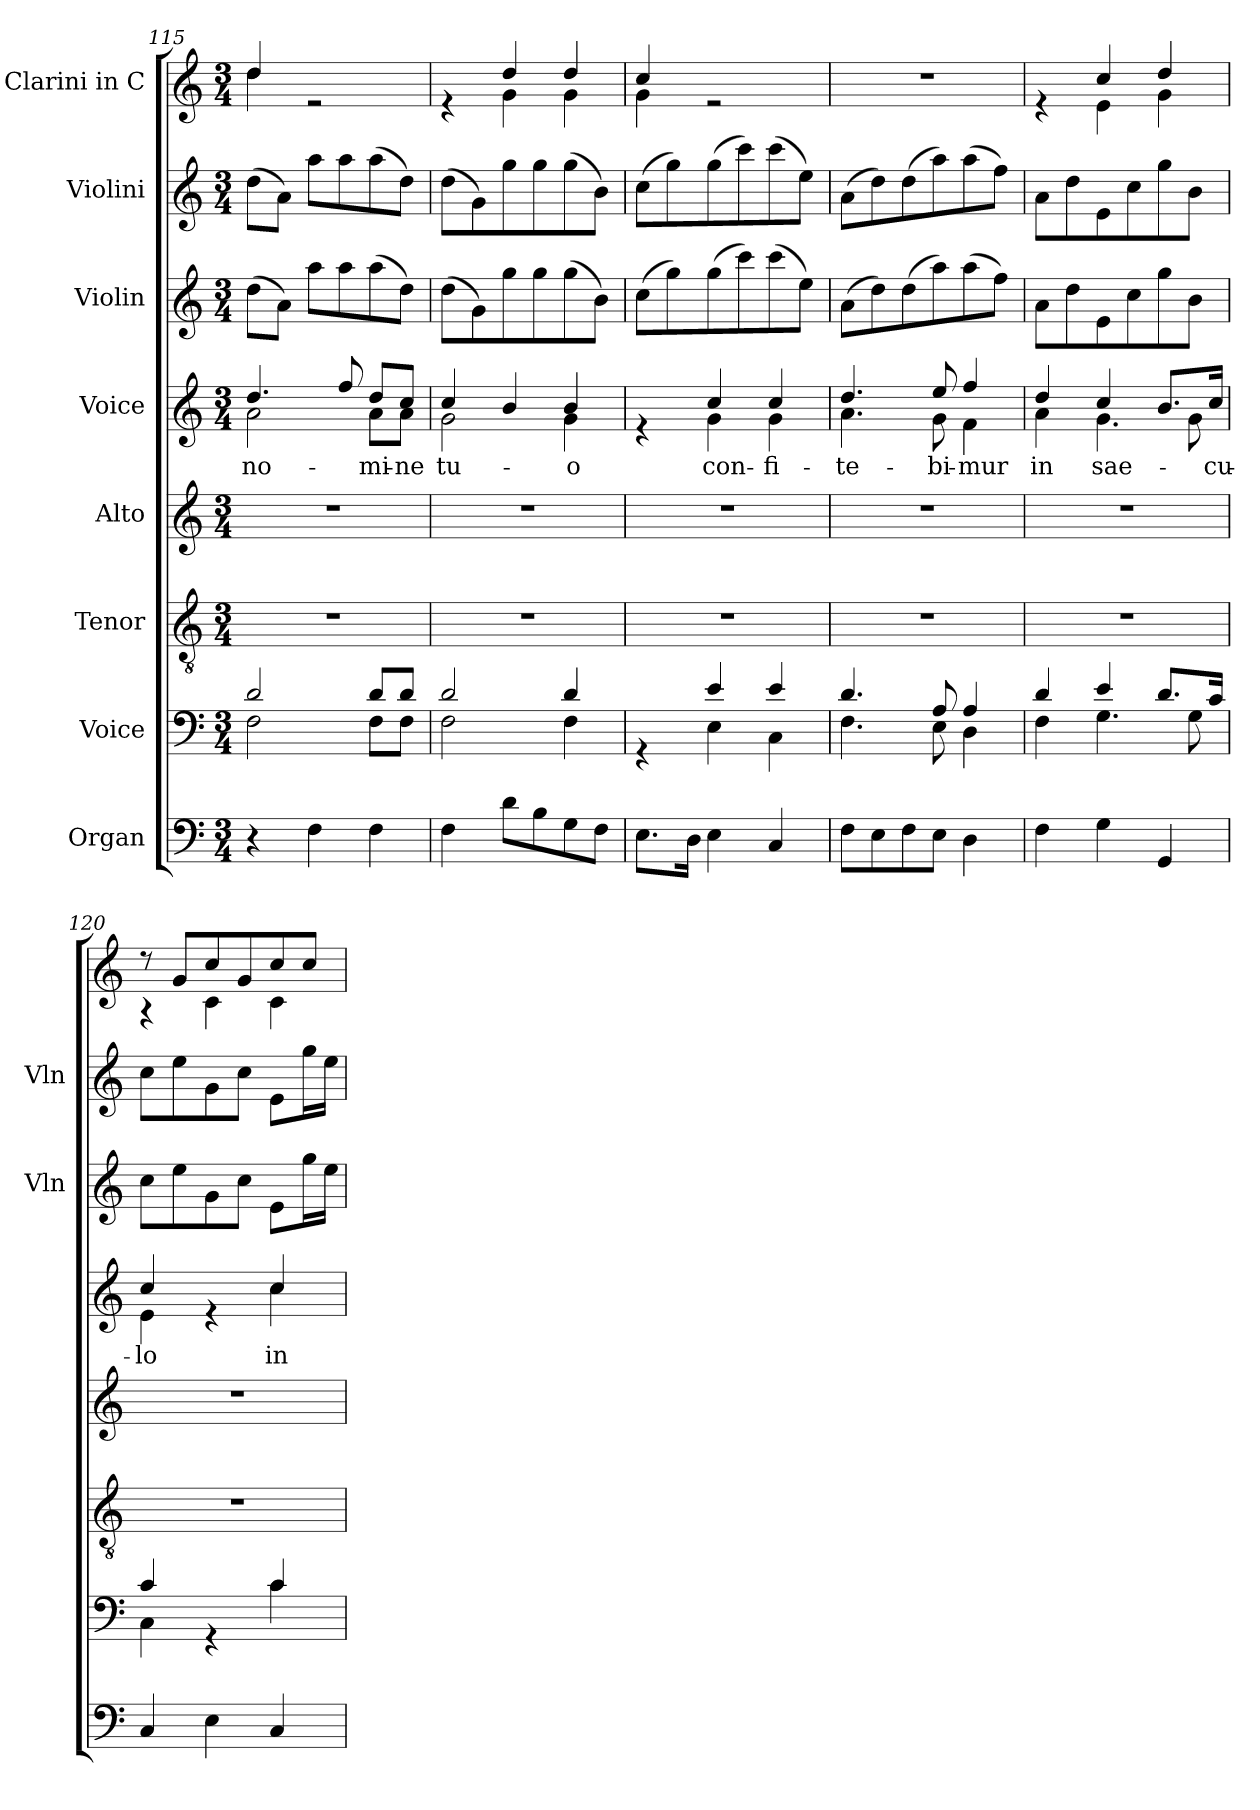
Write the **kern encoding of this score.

**kern	**kern	**kern	**kern	**kern	**text	**kern	**kern	**kern
*part8	*part7	*part6	*part5	*part4	*part4	*part3	*part2	*part1
*staff8	*staff7	*staff6	*staff5	*staff4	*staff4	*staff3	*staff2	*staff1
*I"Organ	*I"Voice	*I"Tenor	*I"Alto	*I"Voice	*	*I"Violin	*I"Violini	*I"Clarini in C
*	*	*	*	*	*	*I'Vln	*I'Vln	*
*clefF4	*clefF4	*clefGv2	*clefG2	*clefG2	*	*clefG2	*clefG2	*clefG2
*k[]	*k[]	*k[]	*k[]	*k[]	*	*k[]	*k[]	*k[]
*M3/4	*M3/4	*M3/4	*M3/4	*M3/4	*	*M3/4	*M3/4	*M3/4
=115	=115	=115	=115	=115	=115	=115	=115	=115
*	*^	*	*	*	*	*	*	*
!	!	!	!	!	!	!LO:LY:b	!	!	!
*	*	*	*	*	*^	*	*	*	*^
4r	2d/	2F\	2.r	2.r	4.dd/	2a\	no-	(8dd\L	(8dd\L	4dd/	4dd\
.	.	.	.	.	.	.	.	8a\J)	8a\J)	.	.
4F\	.	.	.	.	.	.	.	8aa\L	8aa\L	2re	2ryy
.	.	.	.	.	8ff/	.	.	8aa\	8aa\	.	.
!	!	!	!	!	!	!	!LO:LY:b	!	!	!	!
4F\	8d/L	8F\L	.	.	8dd/L	8a\L	-mi-	(8aa\	(8aa\	.	.
!	!	!	!	!	!	!	!LO:LY:b	!	!	!	!
.	8d/J	8F\J	.	.	8cc/J	8a\J	-ne	8dd\J)	8dd\J)	.	.
=116	=116	=116	=116	=116	=116	=116	=116	=116	=116	=116	=116
!	!	!	!	!	!	!	!LO:LY:b	!	!	!	!
4F\	2d/	2F\	2.r	2.r	4cc/	2g\	tu-	(8dd\L	(8dd\L	4re	4ryy
.	.	.	.	.	.	.	.	8g\)	8g\)	.	.
8d\L	.	.	.	.	4b/	.	.	8gg\	8gg\	4dd/	4g\
8B\	.	.	.	.	.	.	.	8gg\	8gg\	.	.
!	!	!	!	!	!	!	!LO:LY:b	!	!	!	!
8G\	4d/	4F\	.	.	4b/	4g\	-o	(8gg\	(8gg\	4dd/	4g\
8F\J	.	.	.	.	.	.	.	8b\J)	8b\J)	.	.
=117	=117	=117	=117	=117	=117	=117	=117	=117	=117	=117	=117
8.E\L	4rGG	4ryy	2.r	2.r	4re	4ryy	.	(8cc\L	(8cc\L	4cc/	4g\
.	.	.	.	.	.	.	.	8gg\)	8gg\)	.	.
16D\Jk	.	.	.	.	.	.	.	.	.	.	.
!	!	!	!	!	!	!	!LO:LY:b	!	!	!	!
4E\	4e/	4E\	.	.	4cc/	4g\	con-	(8gg\	(8gg\	2re	2ryy
.	.	.	.	.	.	.	.	8ccc\)	8ccc\)	.	.
!	!	!	!	!	!	!	!LO:LY:b	!	!	!	!
4C/	4e/	4C\	.	.	4cc/	4g\	-fi-	(8ccc\	(8ccc\	.	.
.	.	.	.	.	.	.	.	8ee\J)	8ee\J)	.	.
*	*	*	*	*	*	*	*	*	*	*v	*v
!!LO:LB:g=z
=118	=118	=118	=118	=118	=118	=118	=118	=118	=118	=118
!	!	!	!	!	!	!	!LO:LY:b	!	!	!
8F\L	4.d/	4.F\	2.r	2.r	4.dd/	4.a\	-te-	(8a\L	(8a\L	2.r
8E\	.	.	.	.	.	.	.	8dd\)	8dd\)	.
8F\	.	.	.	.	.	.	.	(8dd\	(8dd\	.
!	!	!	!	!	!	!	!LO:LY:b	!	!	!
8E\J	8A/	8E\	.	.	8ee/	8g\	-bi-	8aa\)	8aa\)	.
!	!	!	!	!	!	!	!LO:LY:b	!	!	!
4D\	4A/	4D\	.	.	4ff/	4f\	-mur	(8aa\	(8aa\	.
.	.	.	.	.	.	.	.	8ff\J)	8ff\J)	.
=119	=119	=119	=119	=119	=119	=119	=119	=119	=119	=119
!	!	!	!	!	!	!	!LO:LY:b	!	!	!
*	*	*	*	*	*	*	*	*	*	*^
4F\	4d/	4F\	2.r	2.r	4dd/	4a\	in	8a\L	8a\L	4re	4ryy
.	.	.	.	.	.	.	.	8dd\	8dd\	.	.
!	!	!	!	!	!	!	!LO:LY:b	!	!	!	!
4G\	4e/	4.G\	.	.	4cc/	4.g\	sae-	8e\	8e\	4cc/	4e\
.	.	.	.	.	.	.	.	8cc\	8cc\	.	.
4GG/	8.d/L	.	.	.	8.b/L	.	.	8gg\	8gg\	4dd/	4g\
.	.	8G\	.	.	.	8g\	.	8b\J	8b\J	.	.
!	!	!	!	!	!	!	!LO:LY:b	!	!	!	!
.	16c/Jk	.	.	.	16cc/Jk	.	-cu-	.	.	.	.
=120	=120	=120	=120	=120	=120	=120	=120	=120	=120	=120	=120
!	!	!	!	!	!	!	!LO:LY:b	!	!	!	!
4C/	4c/	4C\	2.r	2.r	4cc/	4e\	-lo	8cc\L	8cc\L	8r	4r
.	.	.	.	.	.	.	.	8ee\	8ee\	8g/L	.
4E\	4rGG	4ryy	.	.	4re	4ryy	.	8g\	8g\	8cc/	4c\
.	.	.	.	.	.	.	.	8cc\J	8cc\J	8g/	.
!	!	!	!	!	!	!	!LO:LY:b	!	!	!	!
4C/	4c/	4c\	.	.	4cc/	4cc\	in	8e\L	8e\L	8cc/	4c\
.	.	.	.	.	.	.	.	16gg\L	16gg\L	8cc/J	.
.	.	.	.	.	.	.	.	16ee\JJ	16ee\JJ	.	.
*	*v	*v	*	*	*v	*v	*	*	*	*v	*v
=	=	=	=	=	=	=	=	=
*-	*-	*-	*-	*-	*-	*-	*-	*-
